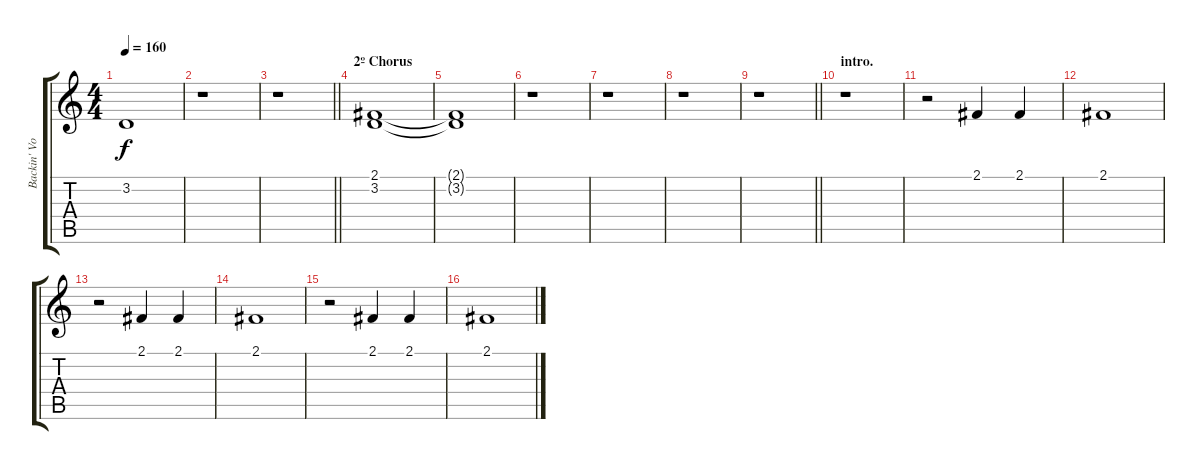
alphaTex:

\track ("Backin' Vocals" "Backin' Vo") {instrument flute}
\staff {score tabs}
\tuning (E4 B3 G3 D3 A2 E2) {hide}
\ts (4 4)
\tempo 160
\clef g2
\ks c
3.2{t}.1{dy f} |
r.1 |
\barLineRight lightlight
r.1 |
\section ("" "2º Chorus")
(2.1 3.2).1 |
(2.1{t} 3.2{t}).1 |
r.1 |
r.1 |
r.1 |
\barLineRight lightlight
r.1 |
\section ("" "intro.")
r.1 |
r.2 2.1.4 2.1.4 |
2.1.1 |
r.2 2.1.4 2.1.4 |
2.1.1 |
r.2 2.1.4 2.1.4 |
2.1.1
